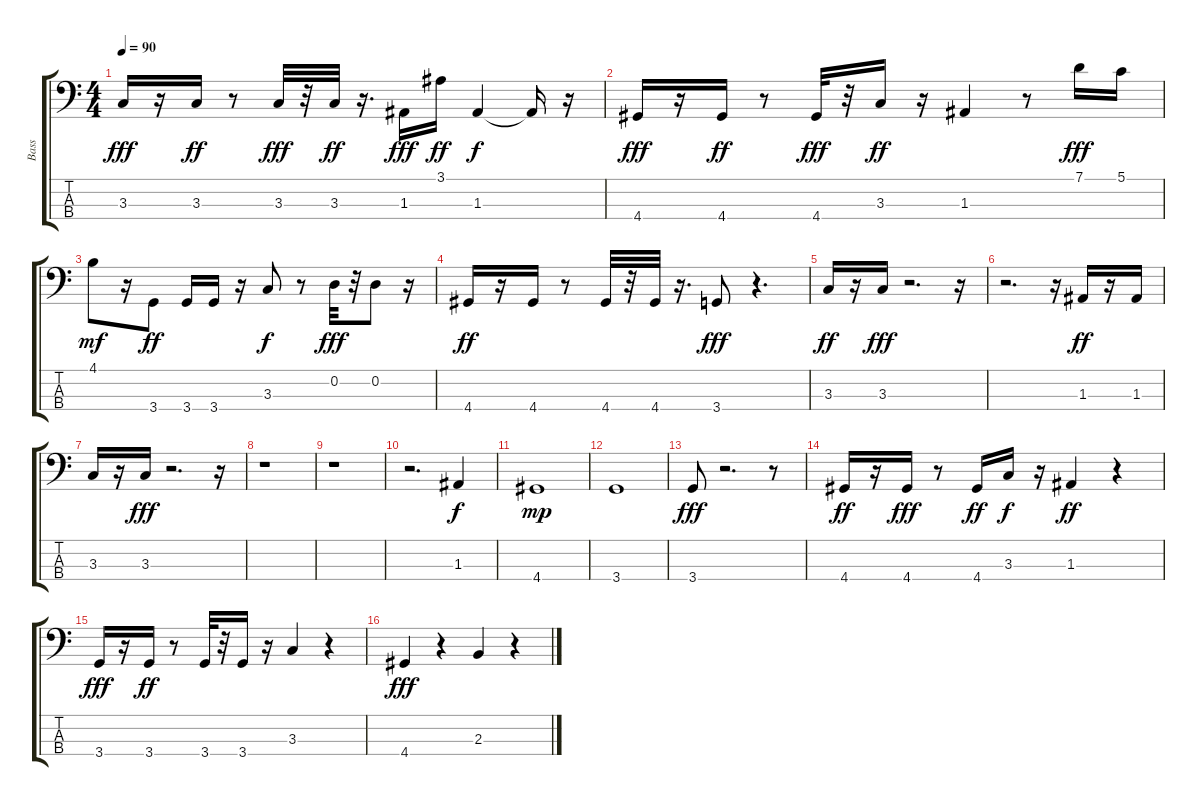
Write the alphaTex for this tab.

\track ("Bass" "Bass") {instrument electricbassfinger}
\staff {score tabs}
\tuning (G2 D2 A1 E1) {hide}
\ts (4 4)
\tempo 90
\clef f4
\ks c
3.3.16{dy fff} r.16 3.3.16{dy ff} r.8 3.3.32{dy fff} r.32 3.3.32{dy ff} r.16{d} 1.3.16{dy fff} 3.1.16{dy ff} 1.3.4{dy f} 1.3{t}.16 r.16 |
4.4.16{dy fff} r.16 4.4.16{dy ff} r.8 4.4.32{dy fff} r.32 3.3.16{dy ff} r.16 1.3.4 r.8 7.1.16{dy fff} 5.1.16 |
4.1.8{dy mf} r.16 3.4.8{dy ff} 3.4.16 3.4.16 r.16 3.3.8{dy f} r.8 0.2.32{dy fff} r.32 0.2.8 r.16 |
4.4.16{dy ff} r.16 4.4.16 r.8 4.4.32 r.32 4.4.32 r.16{d} 3.4.8{dy fff} r.4{d} |
3.3.16{dy ff} r.16 3.3.16{dy fff} r.2{d} r.16 |
r.2{d} r.16 1.3.16{dy ff} r.16 1.3.16 |
3.3.16 r.16 3.3.16{dy fff} r.2{d} r.16 |
r.1 |
r.1 |
r.2{d} 1.3.4{dy f} |
4.4.1{dy mp} |
3.4.1 |
3.4.8{dy fff} r.2{d} r.8 |
4.4.16{dy ff} r.16 4.4.16{dy fff} r.8 4.4.16{dy ff} 3.3.16{dy f} r.16 1.3.4{dy ff} r.4 |
3.4.16{dy fff} r.16 3.4.16{dy ff} r.8 3.4.32 r.32 3.4.16 r.16 3.3.4 r.4 |
4.4.4{dy fff} r.4 2.3.4 r.4
